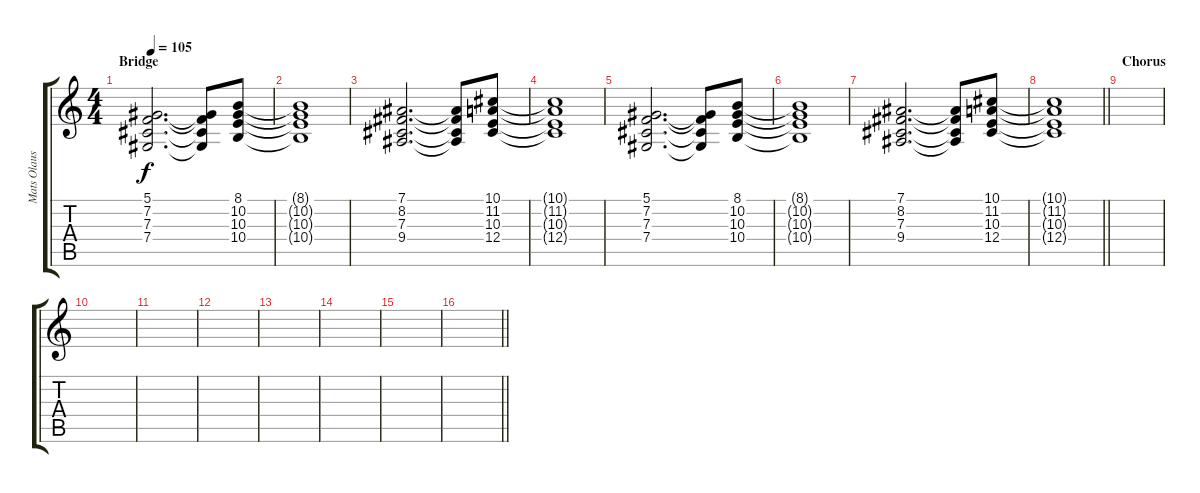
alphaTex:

\track ("Mats Olausson" "Mats Olaus") {instrument stringensemble1}
\staff {score tabs}
\tuning (Eb4 Bb3 Gb3 Db3 Ab2 Eb2) {hide}
\ts (4 4)
\section ("" "Bridge")
\tempo 105
\clef g2
\ks c
(5.1 7.2 7.3 7.4).2{d dy f} (5.1{t} 7.2{t} 7.3{t} 7.4{t}).8 (8.1 10.2 10.3 10.4).8 |
(8.1{t} 10.2{t} 10.3{t} 10.4{t}).1 |
(7.1 8.2 7.3 9.4).2{d} (7.1{t} 8.2{t} 7.3{t} 9.4{t}).8 (10.1 11.2 10.3 12.4).8 |
(10.1{t} 11.2{t} 10.3{t} 12.4{t}).1 |
(5.1 7.2 7.3 7.4).2{d} (5.1{t} 7.2{t} 7.3{t} 7.4{t}).8 (8.1 10.2 10.3 10.4).8 |
(8.1{t} 10.2{t} 10.3{t} 10.4{t}).1 |
(7.1 8.2 7.3 9.4).2{d} (7.1{t} 8.2{t} 7.3{t} 9.4{t}).8 (10.1 11.2 10.3 12.4).8 |
\barLineRight lightlight
(10.1{t} 11.2{t} 10.3{t} 12.4{t}).1 |
\section ("" "Chorus")
|
|
|
|
|
|
|
\barLineRight lightlight
